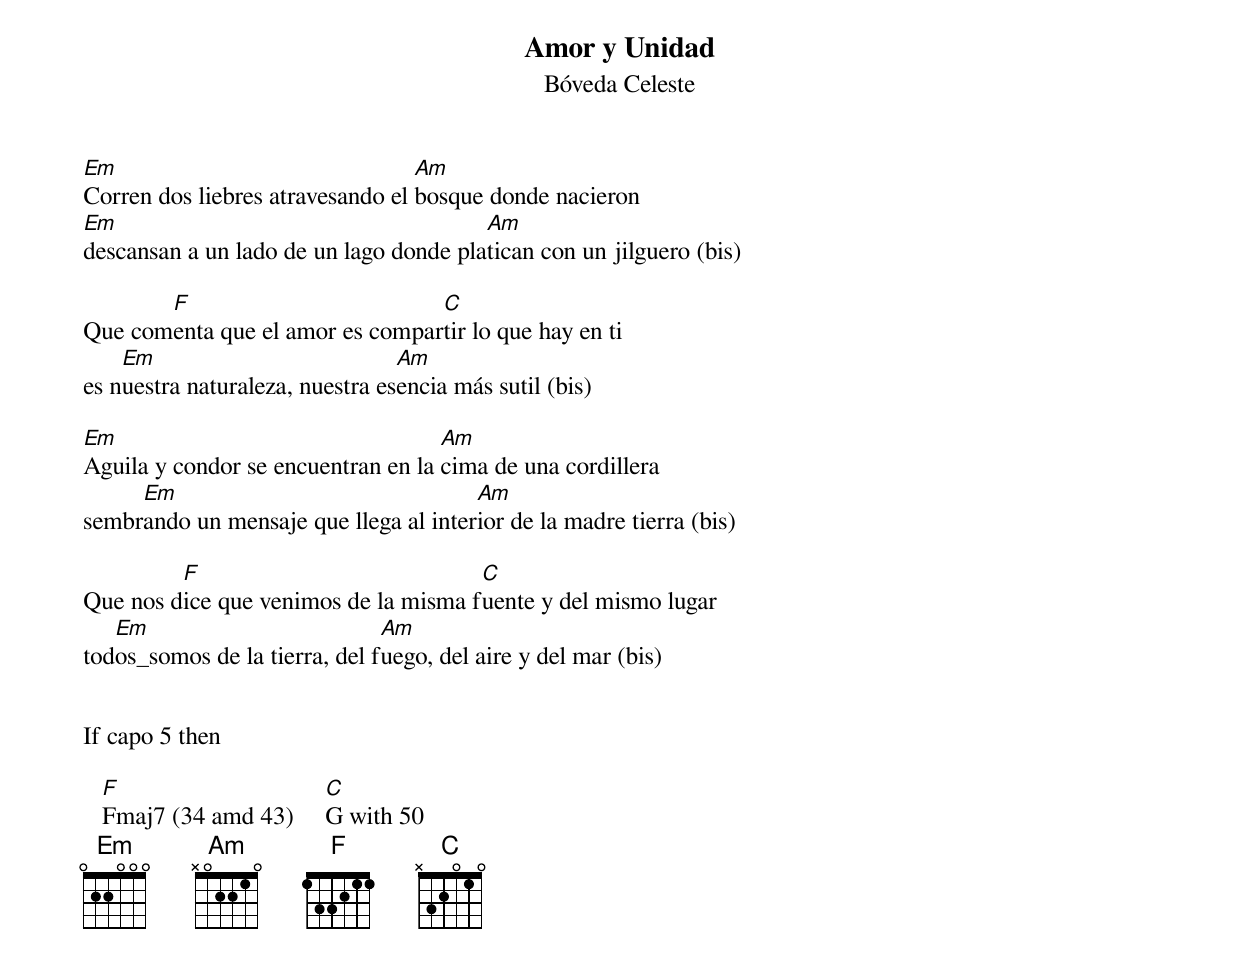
Amor y Unidad
Bóveda Celeste

Em                                Am
Corren dos liebres atravesando el bosque donde nacieron
Em                                      Am
descansan a un lado de un lago donde platican con un jilguero (bis)

       F                         C
Que comenta que el amor es compartir lo que hay en ti
    Em                           Am
es nuestra naturaleza, nuestra esencia más sutil (bis)

Em                                  Am
Aguila y condor se encuentran en la cima de una cordillera
     Em                                Am
sembrando un mensaje que llega al interior de la madre tierra (bis)

         F                            C
Que nos dice que venimos de la misma fuente y del mismo lugar
   Em                          Am
todos_somos de la tierra, del fuego, del aire y del mar (bis)


If capo 5 then

   F                     C
   Fmaj7 (34 amd 43)     G with 50
